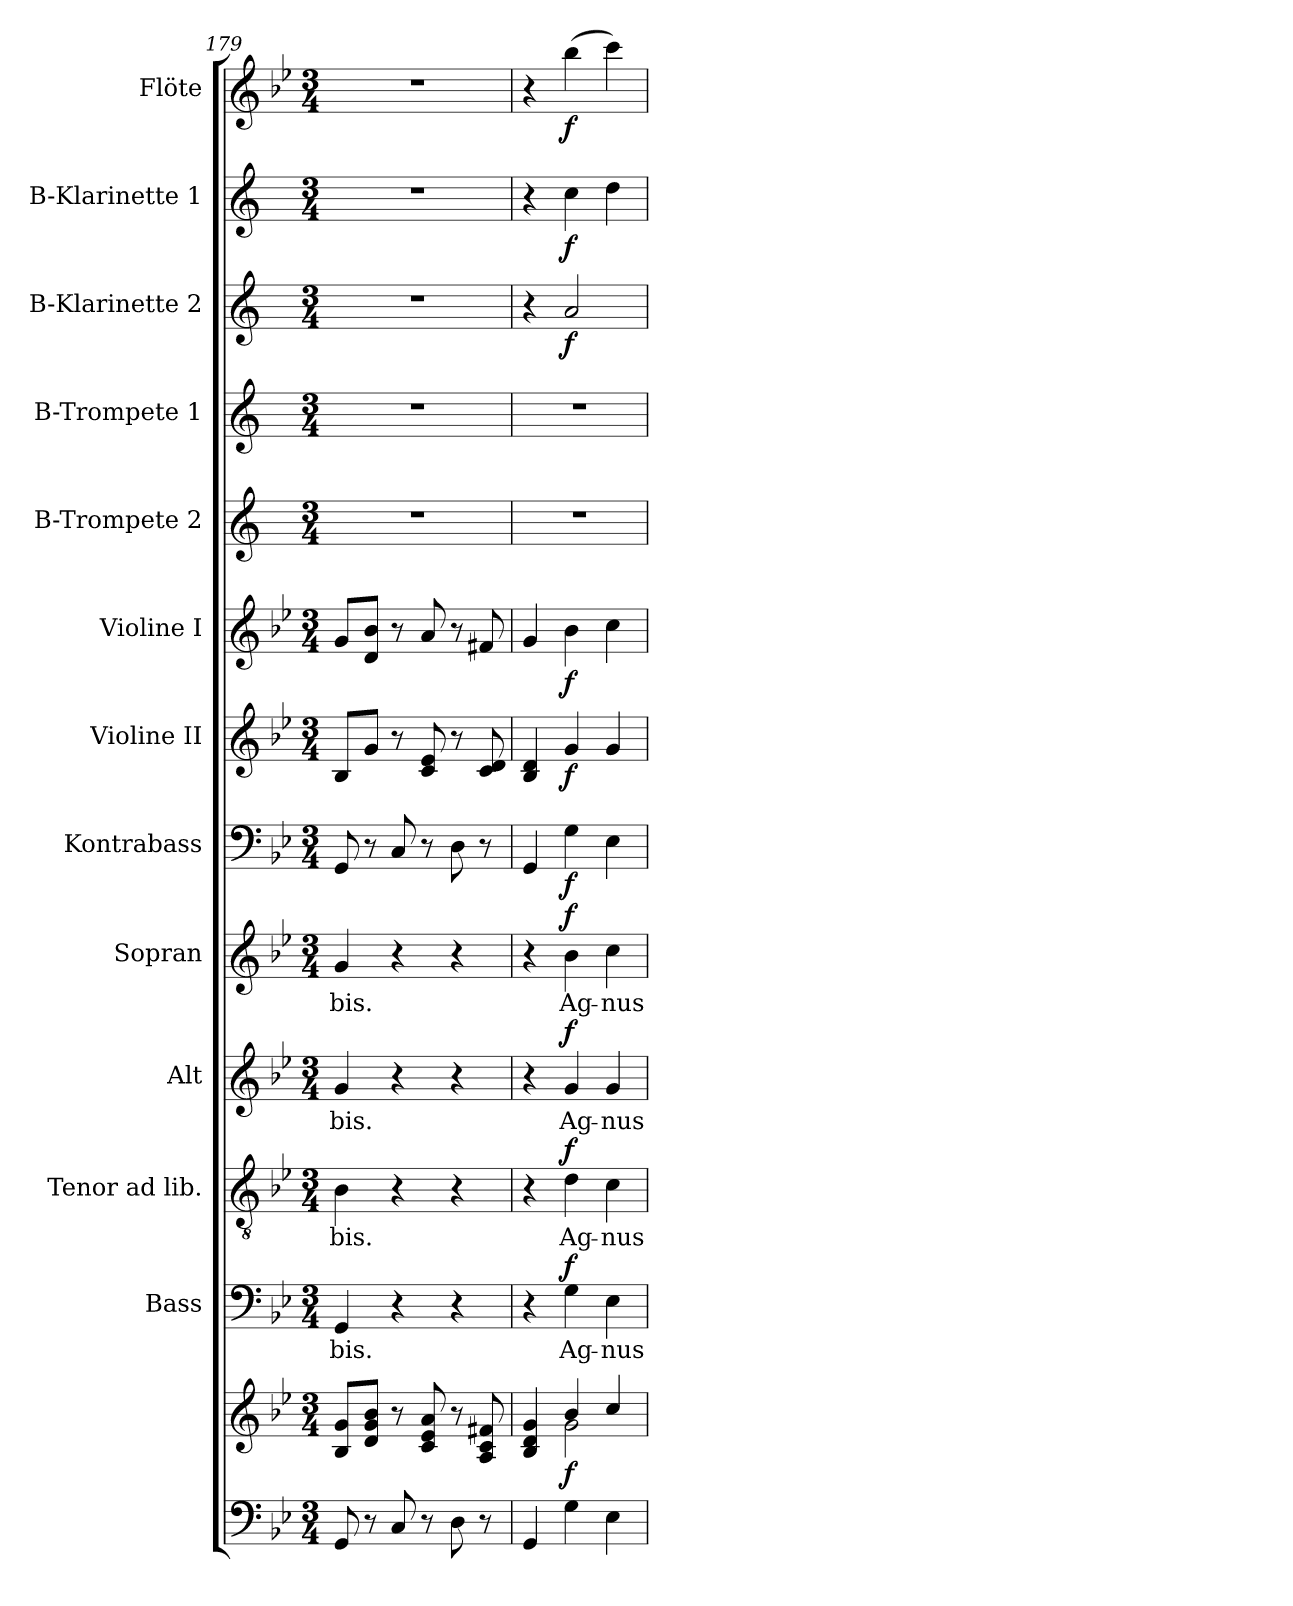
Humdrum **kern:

**kern	**kern	**dynam	**kern	**text	**dynam	**kern	**text	**dynam	**kern	**text	**dynam	**kern	**text	**dynam	**kern	**dynam	**kern	**dynam	**kern	**dynam	**kern	**kern	**kern	**dynam	**kern	**dynam	**kern	**dynam
*part13	*part13	*part13	*part12	*part12	*part12	*part11	*part11	*part11	*part10	*part10	*part10	*part9	*part9	*part9	*part8	*part8	*part7	*part7	*part6	*part6	*part5	*part4	*part3	*part3	*part2	*part2	*part1	*part1
*staff14	*staff13	*staff13/14	*staff12	*staff12	*staff12	*staff11	*staff11	*staff11	*staff10	*staff10	*staff10	*staff9	*staff9	*staff9	*staff8	*staff8	*staff7	*staff7	*staff6	*staff6	*staff5	*staff4	*staff3	*staff3	*staff2	*staff2	*staff1	*staff1
*	*	*	*I"Bass	*	*	*I"Tenor ad lib.	*	*	*I"Alt	*	*	*I"Sopran	*	*	*I"Kontrabass	*	*I"Violine II	*	*I"Violine I	*	*I"B-Trompete 2	*I"B-Trompete 1	*I"B-Klarinette 2	*	*I"B-Klarinette 1	*	*I"Flöte	*
*	*	*	*I'B.	*	*	*I'T.	*	*	*I'A.	*	*	*I'S.	*	*	*I'Kb.	*	*I'Vl. II	*	*I'Vl. I	*	*I'B Trp. 2	*I'B Trp. 1	*I'B Kl. 2	*	*I'B Kl. 1	*	*I'Fl.	*
*clefF4	*clefG2	*	*clefF4	*	*	*clefGv2	*	*	*clefG2	*	*	*clefG2	*	*	*clefF4	*	*clefG2	*	*clefG2	*	*clefG2	*clefG2	*clefG2	*	*clefG2	*	*clefG2	*
*	*	*	*	*	*	*	*	*	*	*	*	*	*	*	*ITrd7c12	*	*	*	*	*	*ITrd1c2	*ITrd1c2	*ITrd1c2	*	*ITrd1c2	*	*	*
*k[b-e-]	*k[b-e-]	*	*k[b-e-]	*	*	*k[b-e-]	*	*	*k[b-e-]	*	*	*k[b-e-]	*	*	*k[b-e-]	*	*k[b-e-]	*	*k[b-e-]	*	*k[b-e-]	*k[b-e-]	*k[b-e-]	*	*k[b-e-]	*	*k[b-e-]	*
*B-:	*B-:	*	*B-:	*	*	*B-:	*	*	*B-:	*	*	*B-:	*	*	*B-:	*	*B-:	*	*B-:	*	*B-:	*B-:	*B-:	*	*B-:	*	*B-:	*
*M3/4	*M3/4	*	*M3/4	*	*	*M3/4	*	*	*M3/4	*	*	*M3/4	*	*	*M3/4	*	*M3/4	*	*M3/4	*	*M3/4	*M3/4	*M3/4	*	*M3/4	*	*M3/4	*
=179	=179	=179	=179	=179	=179	=179	=179	=179	=179	=179	=179	=179	=179	=179	=179	=179	=179	=179	=179	=179	=179	=179	=179	=179	=179	=179	=179	=179
!	!	!	!	!LO:LY:b	!	!	!LO:LY:b	!	!	!LO:LY:b	!	!	!LO:LY:b	!	!	!	!	!	!	!	!	!	!	!	!	!	!	!
8GG/	8B-/ 8g/L	.	4GG/	-bis.	.	4B-\	-bis.	.	4g/	-bis.	.	4g/	-bis.	.	8GGG/	.	8B-/L	.	8g/L	.	2.r	2.r	2.r	.	2.r	.	2.r	.
8r	8d/ 8g/ 8b-/J	.	.	.	.	.	.	.	.	.	.	.	.	.	8r	.	8g/J	.	8d/ 8b-/J	.	.	.	.	.	.	.	.	.
8C/	8r	.	4r	.	.	4r	.	.	4r	.	.	4r	.	.	8CC/	.	8r	.	8r	.	.	.	.	.	.	.	.	.
8r	8c/ 8e-/ 8a/	.	.	.	.	.	.	.	.	.	.	.	.	.	8r	.	8c/ 8e-/	.	8a/	.	.	.	.	.	.	.	.	.
8D\	8r	.	4r	.	.	4r	.	.	4r	.	.	4r	.	.	8DD\	.	8r	.	8r	.	.	.	.	.	.	.	.	.
8r	8A/ 8c/ 8f#X/	.	.	.	.	.	.	.	.	.	.	.	.	.	8r	.	8c/ 8d/	.	8f#X/	.	.	.	.	.	.	.	.	.
=180	=180	=180	=180	=180	=180	=180	=180	=180	=180	=180	=180	=180	=180	=180	=180	=180	=180	=180	=180	=180	=180	=180	=180	=180	=180	=180	=180	=180
*	*^	*	*	*	*	*	*	*	*	*	*	*	*	*	*	*	*	*	*	*	*	*	*	*	*	*	*	*
4GG/	4B-/ 4d/ 4g/	4ryy	.	4r	.	.	4r	.	.	4r	.	.	4r	.	.	4GGG/	.	4B-/ 4d/	.	4g/	.	2.r	2.r	4r	.	4r	.	4r	.
!	!	!	!LO:DY:b	!	!LO:LY:b	!LO:DY:a	!	!LO:LY:b	!LO:DY:a	!	!LO:LY:b	!LO:DY:a	!	!LO:LY:b	!LO:DY:a	!	!LO:DY:b	!	!LO:DY:b	!	!LO:DY:b	!	!	!	!LO:DY:b	!	!LO:DY:b	!	!LO:DY:b
4G\	4b-/	2g\	f	4G\	Ag-	f	4d\	Ag-	f	4g/	Ag-	f	4b-\	Ag-	f	4GG\	f	4g/	f	4b-\	f	.	.	2g/	f	4b-\	f	(>4bb-\	f
!	!	!	!	!	!LO:LY:b	!	!	!LO:LY:b	!	!	!LO:LY:b	!	!	!LO:LY:b	!	!	!	!	!	!	!	!	!	!	!	!	!	!	!
4E-\	4cc/	.	.	4E-\	-nus	.	4c\	-nus	.	4g/	-nus	.	4cc\	-nus	.	4EE-\	.	4g/	.	4cc\	.	.	.	.	.	4cc\	.	4ccc\)	.
*	*v	*v	*	*	*	*	*	*	*	*	*	*	*	*	*	*	*	*	*	*	*	*	*	*	*	*	*	*	*
=	=	=	=	=	=	=	=	=	=	=	=	=	=	=	=	=	=	=	=	=	=	=	=	=	=	=	=	=
*-	*-	*-	*-	*-	*-	*-	*-	*-	*-	*-	*-	*-	*-	*-	*-	*-	*-	*-	*-	*-	*-	*-	*-	*-	*-	*-	*-	*-
